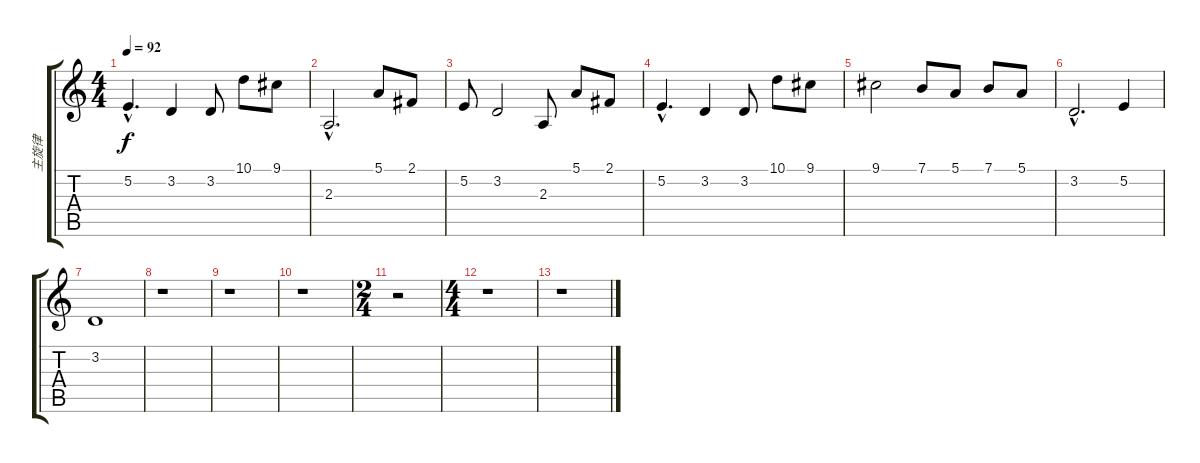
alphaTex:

\track ("主旋律" "主旋律") {instrument viola}
\staff {score tabs}
\tuning (E4 B3 G3 D3 A2 E2) {hide}
\ts (4 4)
\tempo 92
\clef g2
\ks c
5.2{hac}.4{d dy f} 3.2.4 3.2.8 10.1.8 9.1.8 |
2.3{hac}.2{d} 5.1.8 2.1.8 |
5.2.8 3.2.2 2.3.8 5.1.8 2.1.8 |
5.2{hac}.4{d} 3.2.4 3.2.8 10.1.8 9.1.8 |
9.1.2 7.1.8 5.1.8 7.1.8 5.1.8 |
3.2{hac}.2{d} 5.2.4 |
3.2.1 |
r.1 |
r.1 |
r.1 |
\ts (2 4)
r.2 |
\ts (4 4)
r.1 |
r.1
